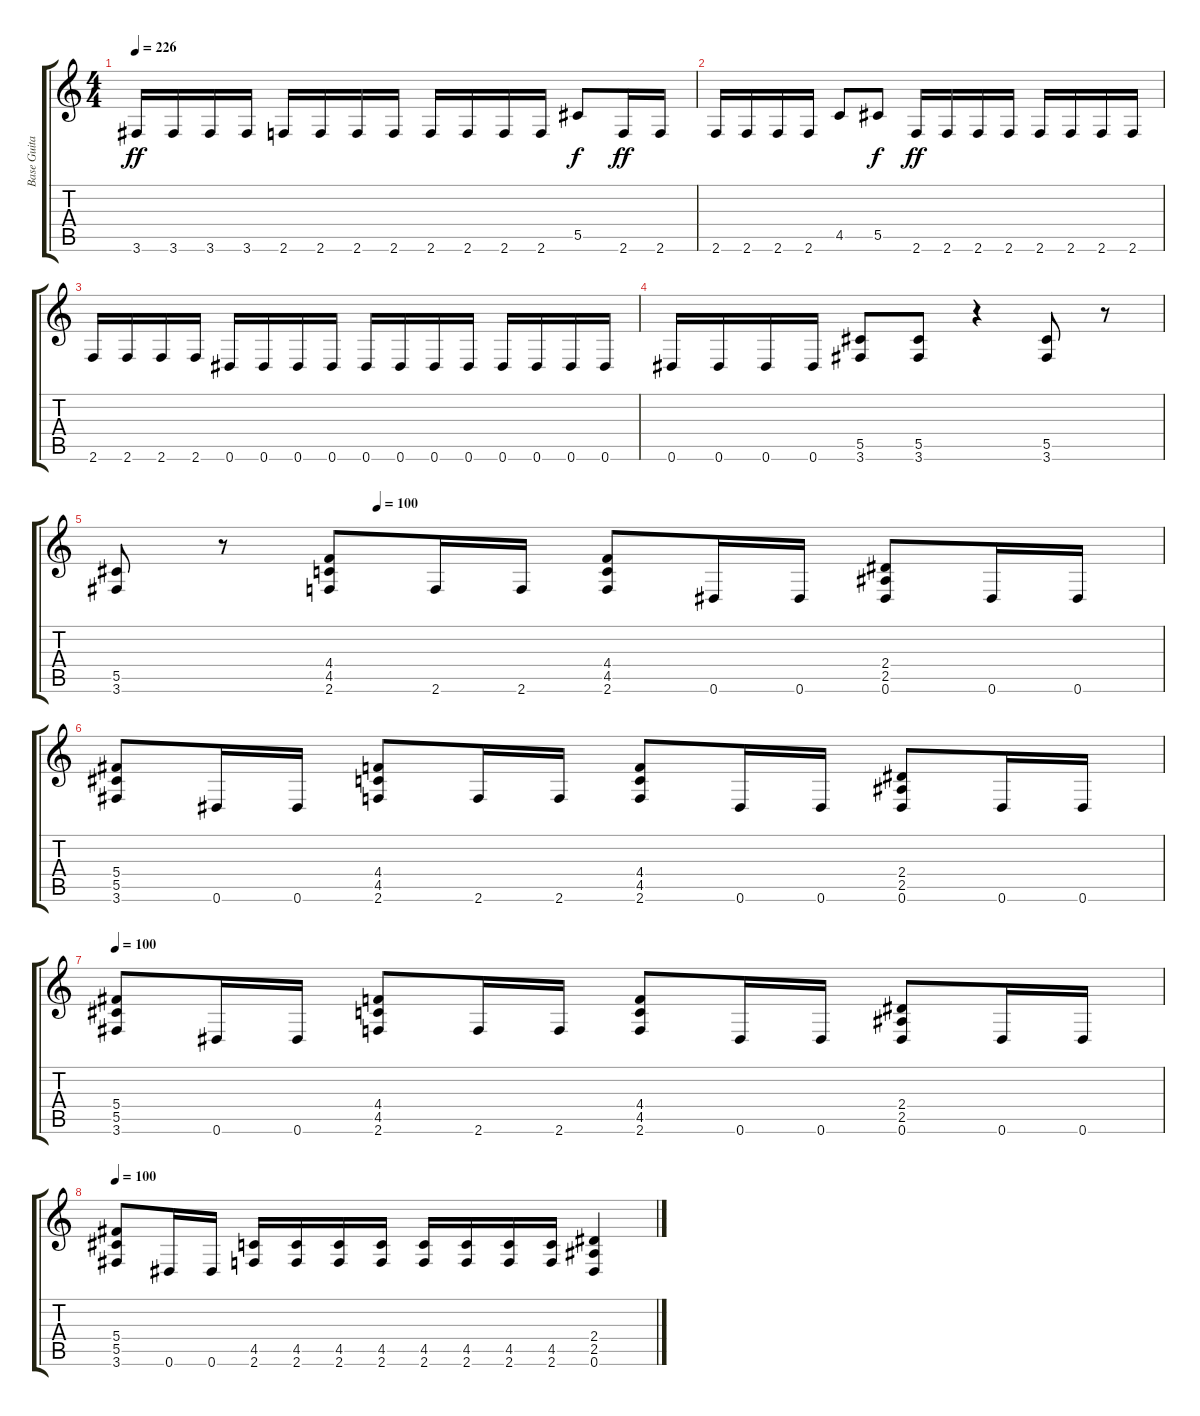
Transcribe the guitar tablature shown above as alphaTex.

\track ("Base Guitar" "Base Guita") {instrument overdrivenguitar}
\staff {score tabs}
\tuning (Eb4 Bb3 Gb3 Db3 Ab2 Eb2) {hide}
\ts (4 4)
\tempo 226
\clef g2
\ks c
3.6.16{dy ff} 3.6.16 3.6.16 3.6.16 2.6.16 2.6.16 2.6.16 2.6.16 2.6.16 2.6.16 2.6.16 2.6.16 5.5.8{dy f} 2.6.16{dy ff} 2.6.16 |
2.6.16 2.6.16 2.6.16 2.6.16 4.5.8 5.5.8{dy f} 2.6.16{dy ff} 2.6.16 2.6.16 2.6.16 2.6.16 2.6.16 2.6.16 2.6.16 |
2.6.16 2.6.16 2.6.16 2.6.16 0.6.16 0.6.16 0.6.16 0.6.16 0.6.16 0.6.16 0.6.16 0.6.16 0.6.16 0.6.16 0.6.16 0.6.16 |
0.6.16 0.6.16 0.6.16 0.6.16 (5.5 3.6).8 (5.5 3.6).8 r.4 (5.5 3.6).8 r.8 |
\tempo (100 0.25)
(5.5 3.6).8 r.8 (4.4 4.5 2.6).8 2.6.16 2.6.16 (4.4 4.5 2.6).8 0.6.16 0.6.16 (2.4 2.5 0.6).8 0.6.16 0.6.16 |
(5.4 5.5 3.6).8 0.6.16 0.6.16 (4.4 4.5 2.6).8 2.6.16 2.6.16 (4.4 4.5 2.6).8 0.6.16 0.6.16 (2.4 2.5 0.6).8 0.6.16 0.6.16 |
\tempo 100
(5.4 5.5 3.6).8 0.6.16 0.6.16 (4.4 4.5 2.6).8 2.6.16 2.6.16 (4.4 4.5 2.6).8 0.6.16 0.6.16 (2.4 2.5 0.6).8 0.6.16 0.6.16 |
\tempo 100
(5.4 5.5 3.6).8 0.6.16 0.6.16 (4.5 2.6).16 (4.5 2.6).16 (4.5 2.6).16 (4.5 2.6).16 (4.5 2.6).16 (4.5 2.6).16 (4.5 2.6).16 (4.5 2.6).16 (2.4 2.5 0.6).4
